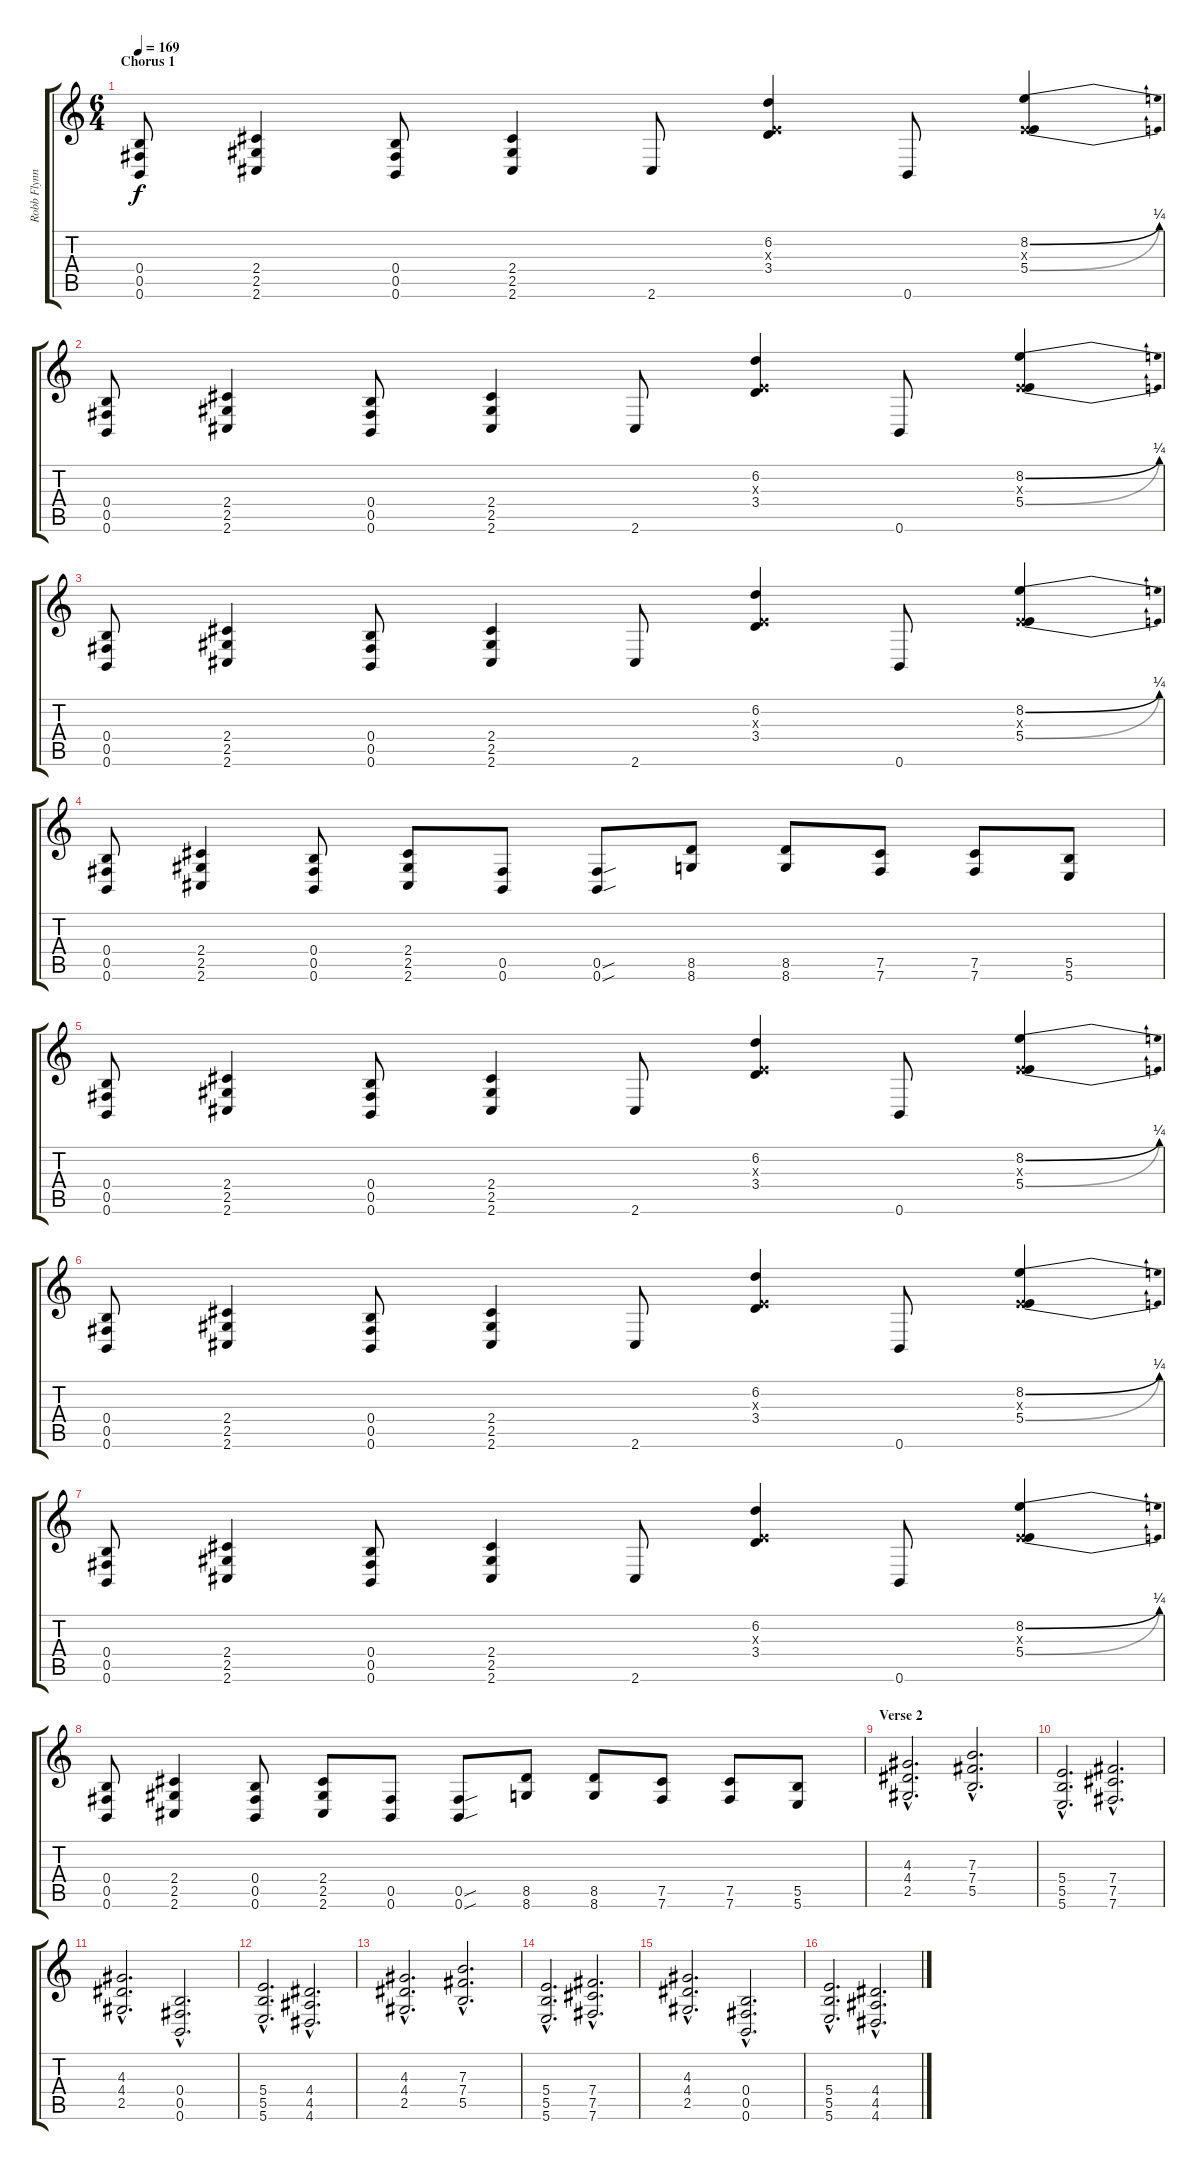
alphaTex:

\track ("Robb Flynn" "Robb Flynn") {instrument distortionguitar}
\staff {score tabs}
\tuning (Db4 Ab3 E3 B2 Gb2 B1) {hide}
\ts (6 4)
\section ("" "Chorus 1")
\tempo 169
\clef g2
\ks c
(0.4 0.5 0.6).8{dy f balance 0} (2.4 2.5 2.6).4 (0.4 0.5 0.6).8 (2.4 2.5 2.6).4 2.6.8 (6.2 0.3{x} 3.4).4 0.6.8 (8.2{be (bend 0 0 60 1)} 0.3{x} 5.4{be (bend 0 0 60 1)}).4 |
(0.4 0.5 0.6).8 (2.4 2.5 2.6).4 (0.4 0.5 0.6).8 (2.4 2.5 2.6).4 2.6.8 (6.2 0.3{x} 3.4).4 0.6.8 (8.2{be (bend 0 0 60 1)} 0.3{x} 5.4{be (bend 0 0 60 1)}).4 |
(0.4 0.5 0.6).8 (2.4 2.5 2.6).4 (0.4 0.5 0.6).8 (2.4 2.5 2.6).4 2.6.8 (6.2 0.3{x} 3.4).4 0.6.8 (8.2{be (bend 0 0 60 1)} 0.3{x} 5.4{be (bend 0 0 60 1)}).4 |
(0.4 0.5 0.6).8 (2.4 2.5 2.6).4 (0.4 0.5 0.6).8 (2.4 2.5 2.6).8 (0.5 0.6).8 (0.5{sou} 0.6{sou}).8 (8.5 8.6).8 (8.5 8.6).8 (7.5 7.6).8 (7.5 7.6).8 (5.5 5.6).8 |
(0.4 0.5 0.6).8 (2.4 2.5 2.6).4 (0.4 0.5 0.6).8 (2.4 2.5 2.6).4 2.6.8 (6.2 0.3{x} 3.4).4 0.6.8 (8.2{be (bend 0 0 60 1)} 0.3{x} 5.4{be (bend 0 0 60 1)}).4 |
(0.4 0.5 0.6).8 (2.4 2.5 2.6).4 (0.4 0.5 0.6).8 (2.4 2.5 2.6).4 2.6.8 (6.2 0.3{x} 3.4).4 0.6.8 (8.2{be (bend 0 0 60 1)} 0.3{x} 5.4{be (bend 0 0 60 1)}).4 |
(0.4 0.5 0.6).8 (2.4 2.5 2.6).4 (0.4 0.5 0.6).8 (2.4 2.5 2.6).4 2.6.8 (6.2 0.3{x} 3.4).4 0.6.8 (8.2{be (bend 0 0 60 1)} 0.3{x} 5.4{be (bend 0 0 60 1)}).4 |
(0.4 0.5 0.6).8 (2.4 2.5 2.6).4 (0.4 0.5 0.6).8 (2.4 2.5 2.6).8 (0.5 0.6).8 (0.5{sou} 0.6{sou}).8 (8.5 8.6).8 (8.5 8.6).8 (7.5 7.6).8 (7.5 7.6).8 (5.5 5.6).8 |
\section ("" "Verse 2")
(4.3{hac} 4.4{hac} 2.5{hac}).2{d} (7.3{hac} 7.4{hac} 5.5{hac}).2{d} |
(5.4{hac} 5.5{hac} 5.6{hac}).2{d} (7.4{hac} 7.5{hac} 7.6{hac}).2{d} |
(4.3{hac} 4.4{hac} 2.5{hac}).2{d} (0.4{hac} 0.5{hac} 0.6{hac}).2{d} |
(5.4{hac} 5.5{hac} 5.6{hac}).2{d} (4.4{hac} 4.5{hac} 4.6{hac}).2{d} |
(4.3{hac} 4.4{hac} 2.5{hac}).2{d} (7.3{hac} 7.4{hac} 5.5{hac}).2{d} |
(5.4{hac} 5.5{hac} 5.6{hac}).2{d} (7.4{hac} 7.5{hac} 7.6{hac}).2{d} |
(4.3{hac} 4.4{hac} 2.5{hac}).2{d} (0.4{hac} 0.5{hac} 0.6{hac}).2{d} |
(5.4{hac} 5.5{hac} 5.6{hac}).2{d} (4.4{hac} 4.5{hac} 4.6{hac}).2{d}
